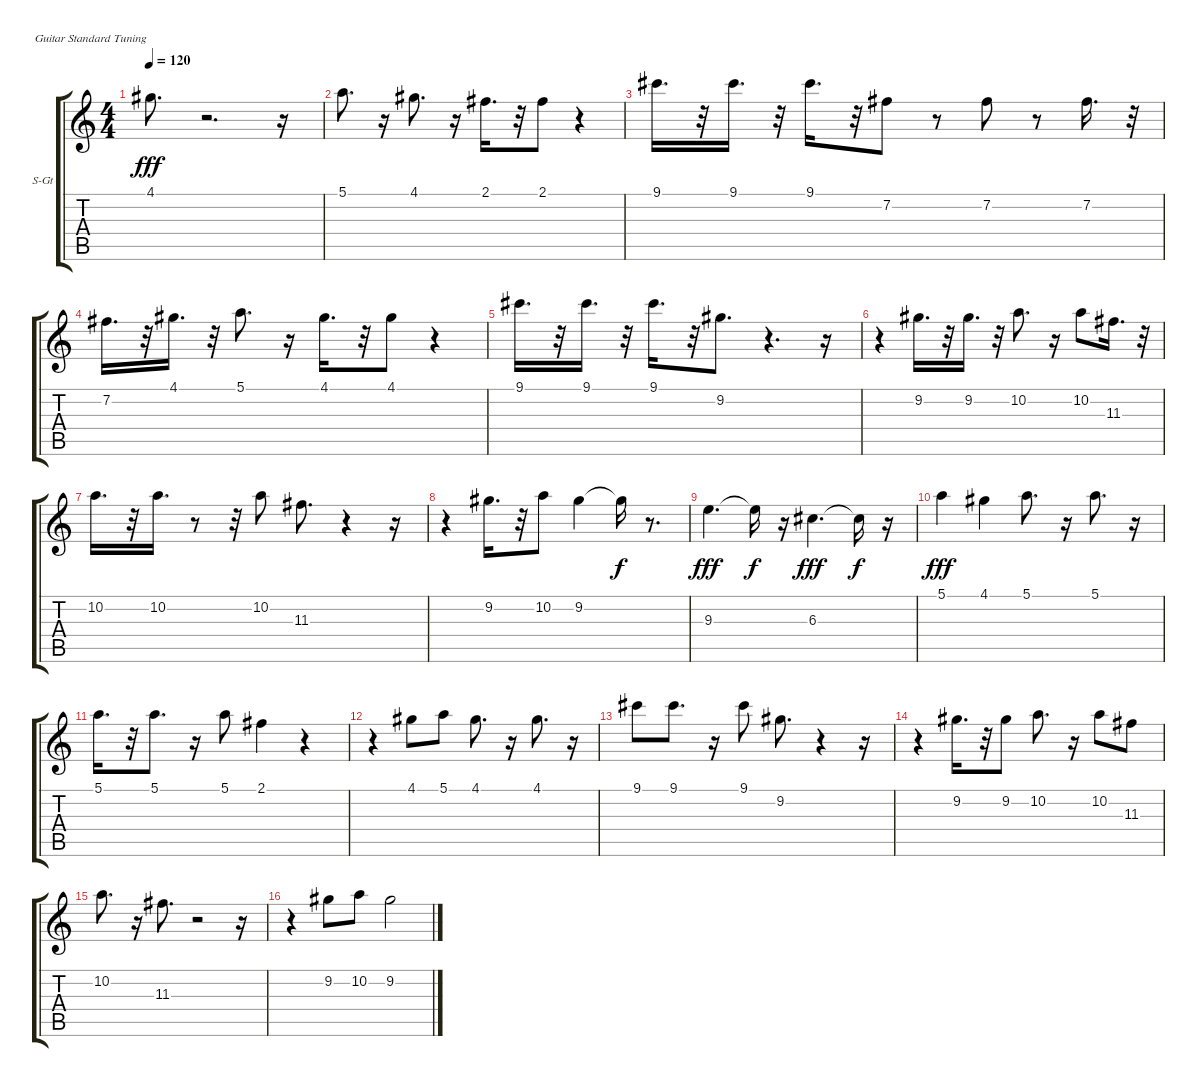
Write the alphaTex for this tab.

\bracketExtendMode groupsimilarinstruments
\firstSystemTrackNameOrientation horizontal
\otherSystemsTrackNameOrientation horizontal
\track ("Вокал" "S-Gt") {instrument flute}
\staff {score tabs}
\tuning (E4 B3 G3 D3 A2 E2)
\displaytranspose 12
\ts (4 4)
\tempo 120
\clef g2
\ks c
4.1.8{d dy fff} r.2{d} r.16 |
5.1.8{d} r.16 4.1.8{d} r.16 2.1.16{d} r.32 2.1.8 r.4 |
9.1.16{d} r.32 9.1.16{d} r.32 9.1.16{d} r.32 7.2.8 r.8 7.2.8 r.8 7.2.16{d} r.32 |
7.2.16{d} r.32 4.1.16{d} r.32 5.1.8{d} r.16 4.1.16{d} r.32 4.1.8 r.4 |
9.1.16{d} r.32 9.1.16{d} r.32 9.1.16{d} r.32 9.2.8{d} r.4{d} r.16 |
r.4 9.2.16{d} r.32 9.2.16{d} r.32 10.2.8{d} r.16 10.2.8 11.3.16{d} r.32 |
10.2.16{d} r.32 10.2.16{d} r.8 r.32 10.2.8 11.3.8{d} r.4 r.16 |
r.4 9.2.16{d} r.32 10.2.8 9.2.4 9.2{t}.16{dy f} r.8{d} |
9.3.4{d dy fff} 9.3{t}.16{dy f} r.16 6.3.4{d dy fff} 6.3{t}.16{dy f} r.16 |
5.1.4{dy fff} 4.1.4 5.1.8{d} r.16 5.1.8{d} r.16 |
5.1.16{d} r.32 5.1.8{d} r.16 5.1.8 2.1.4 r.4 |
r.4 4.1.8 5.1.8 4.1.8{d} r.16 4.1.8{d} r.16 |
9.1.8 9.1.8{d} r.16 9.1.8 9.2.8{d} r.4 r.16 |
r.4 9.2.16{d} r.32 9.2.8 10.2.8{d} r.16 10.2.8 11.3.8 |
10.2.8{d} r.16 11.3.8{d} r.2 r.16 |
r.4 9.2.8 10.2.8 9.2.2
